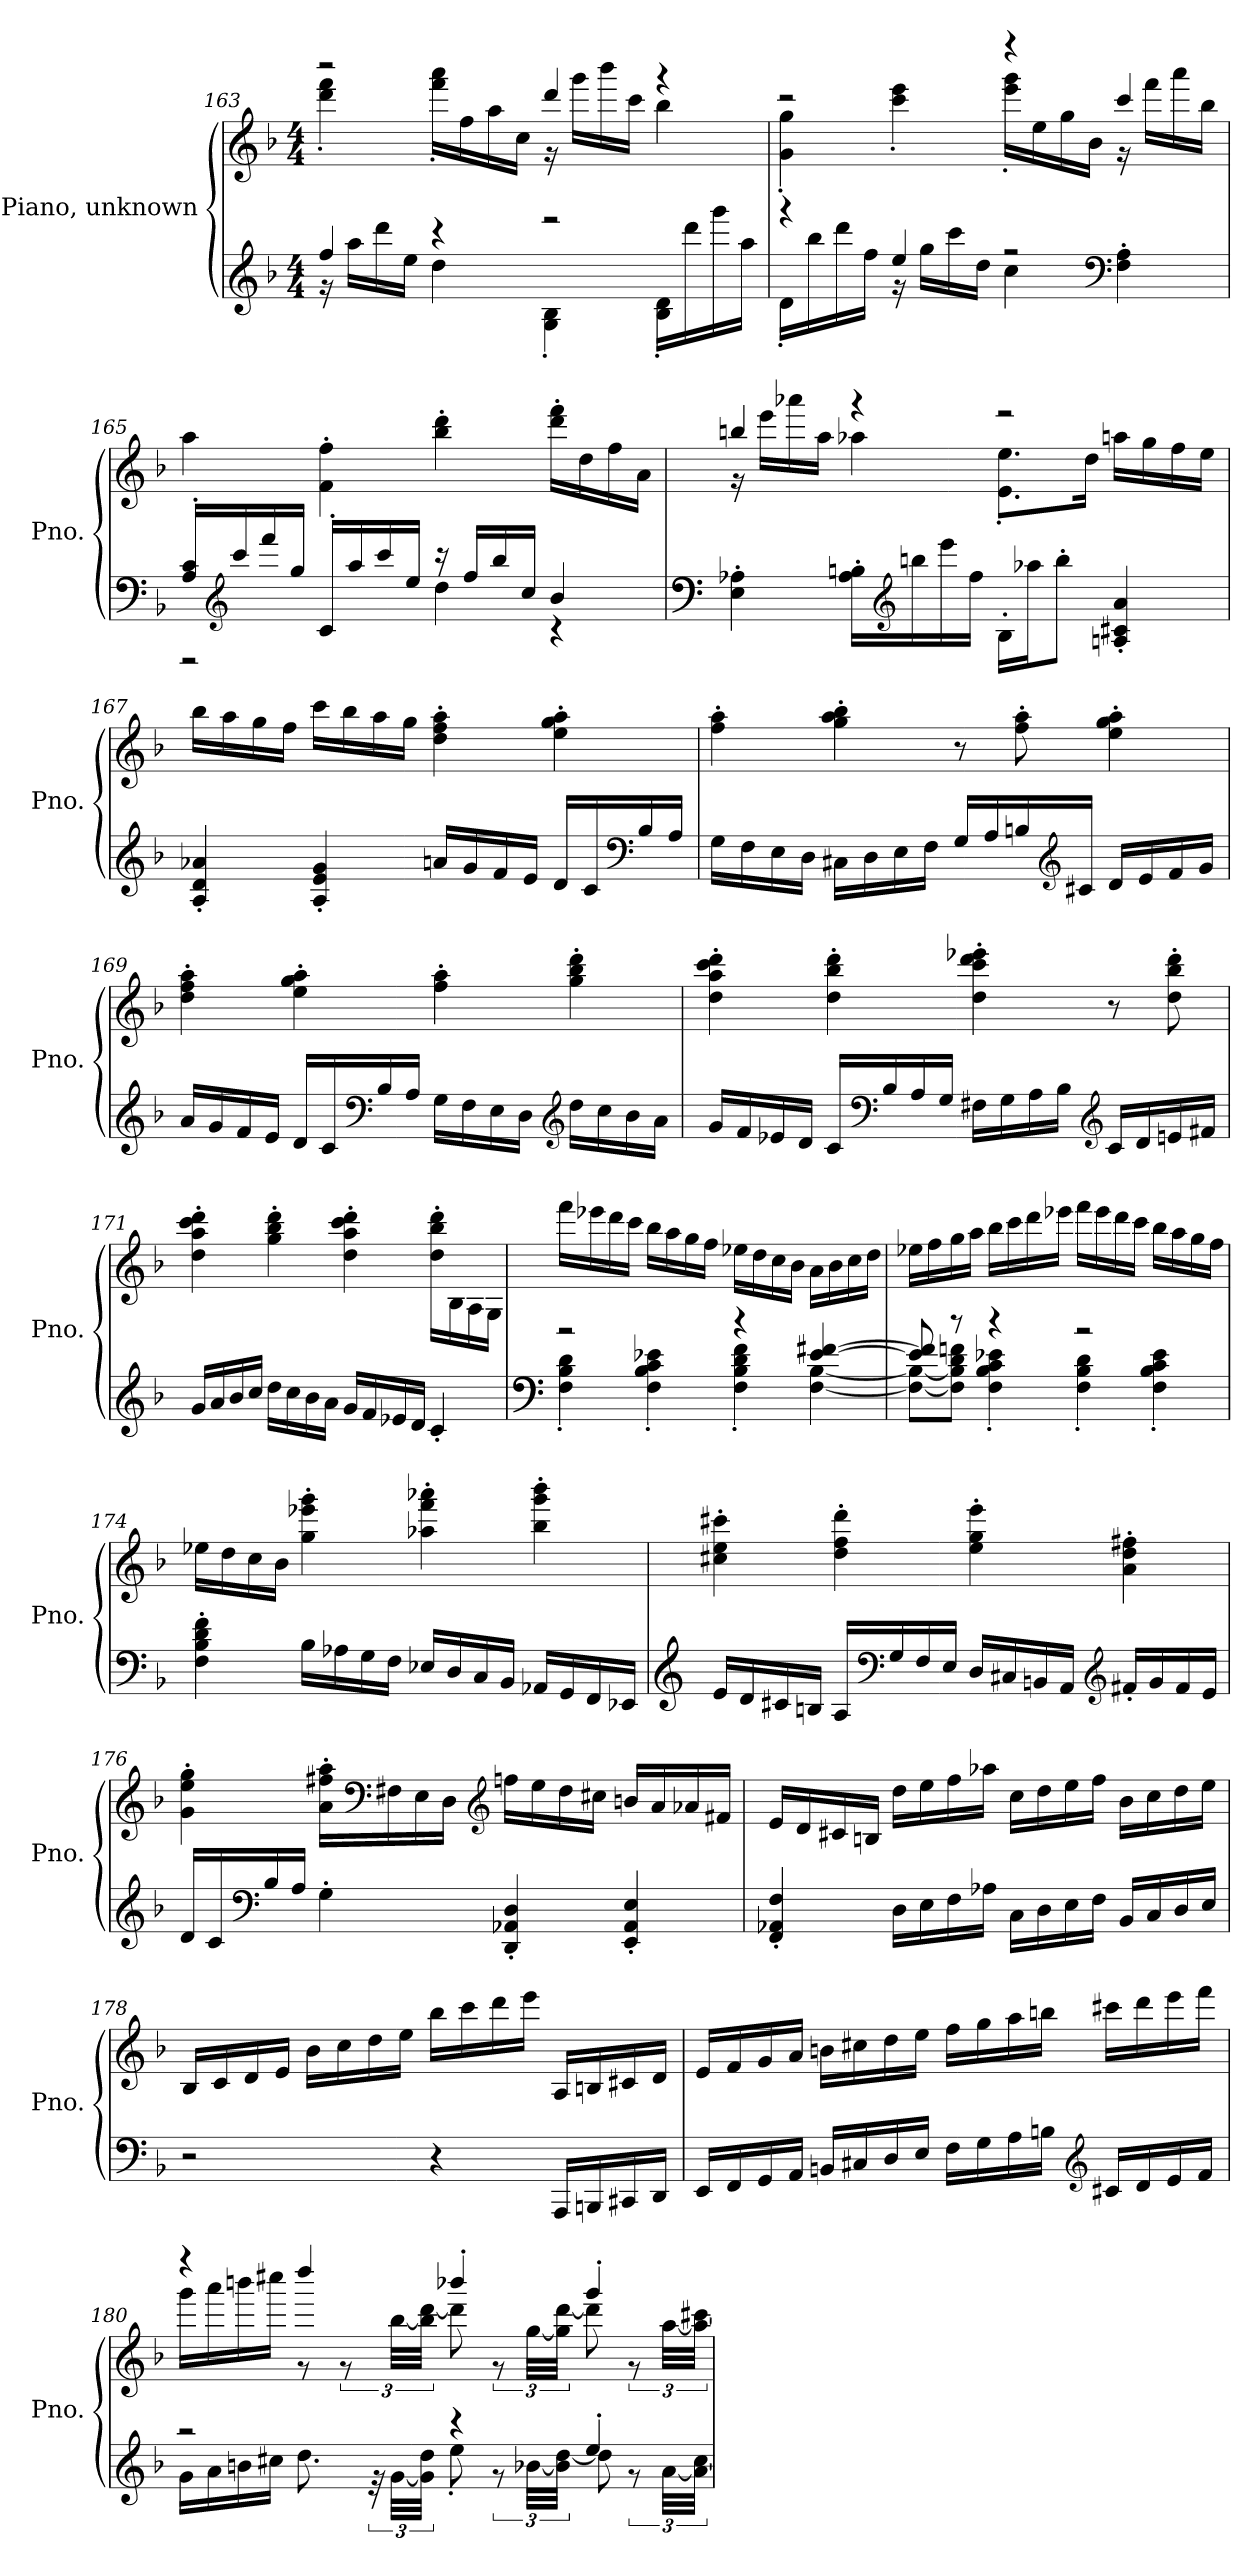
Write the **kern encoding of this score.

**kern	**kern
*part1	*part1
*staff2	*staff1
*I"Piano, unknown	*
*I'Pno.	*
!!LO:LB:g=z
*clefG2	*clefG2
*k[b-]	*k[b-]
*M4/4	*M4/4
=163	=163
*^	*^
4ff/	16r	2r	4ddd\' 4fff\'
.	16aa\LL	.	.
.	16ddd\	.	.
.	16ee\JJ	.	.
4r	4dd\	.	16fff\' 16aaa\'LL
.	.	.	16ff\
.	.	.	16aa\
.	.	.	16cc\JJ
2r	4G\' 4B-\'	4ddd/	16r
.	.	.	16ggg\LL
.	.	.	16bbb-\
.	.	.	16ccc\JJ
.	16B-\' 16d\'LL	4r	4bb-\
.	16ddd\	.	.
.	16ggg\	.	.
.	16aa\JJ	.	.
=164	=164	=164	=164
4r	16d'\LL	2r	4g\' 4gg\'
.	16bb-\	.	.
.	16ddd\	.	.
.	16ff\JJ	.	.
4ee/	16r	.	4ccc\' 4eee\'
.	16gg\LL	.	.
.	16ccc\	.	.
.	16dd\JJ	.	.
2r	4cc\	4r	16eee\' 16ggg\'LL
.	.	.	16ee\
.	.	.	16gg\
.	.	.	16b-\JJ
*clefF4	*	*	*
.	4F\' 4A\'	4ccc/	16r
.	.	.	16fff\LL
.	.	.	16aaa\
.	.	.	16bb-\JJ
*	*	*v	*v
!!LO:LB:g=z
=165	=165	=165
16A/' 16c/'LL	2r	4aa\
*clefG2	*	*
16ccc/	.	.
16fff/	.	.
16gg/JJ	.	.
16c'/LL	.	4f\' 4ff\'
16aa/	.	.
16ccc/	.	.
16ee/JJ	.	.
16r	4dd\	4bb-\' 4ddd\'
16ff/LL	.	.
16bb-/	.	.
16cc/JJ	.	.
4b-/	4r	16ddd\' 16fff\'LL
.	.	16dd\
.	.	16ff\
.	.	16a\JJ
*v	*v	*
=166	=166
*clefF4	*
*	*^
4E\' 4A-X\'	4bbn/	16r
.	.	16eee\LL
.	.	16aaa-X\
.	.	16aa\JJ
16A-\' 16Bn\'LL	4r	4aa-X\
*clefG2	*	*
16bbn\	.	.
16eee\	.	.
16ff\JJ	.	.
16B'\LL	2r	8.e\' 8.ee\'L
16aa-X\J	.	.
8bb'\J	.	.
.	.	16dd\Jk
4An/' 4c#X/' 4a/'	.	16aan\LL
.	.	16gg\
.	.	16ff\
.	.	16ee\JJ
*	*v	*v
!!LO:PB:g=z
=167	=167
4A/' 4d/' 4a-X/'	16bb-\LL
.	16aa\
.	16gg\
.	16ff\JJ
4A/' 4e/' 4g/'	16ccc\LL
.	16bb-\
.	16aa\
.	16gg\JJ
16an/LL	4dd\' 4ff\' 4aa\'
16g/	.
16f/	.
16e/JJ	.
16d/LL	4ee\' 4gg\' 4aa\'
16c/	.
*clefF4	*
16B-/	.
16A/JJ	.
=168	=168
16G\LL	4ff\' 4aa\'
16F\	.
16E\	.
16D\JJ	.
16C#X\LL	4gg\' 4aa\' 4bb-\'
16D\	.
16E\	.
16F\JJ	.
16G/LL	8r
16A/	.
16Bn/	8ff\' 8aa\'
*clefG2	*
16c#X/JJ	.
16d/LL	4ee\' 4gg\' 4aa\'
16e/	.
16f/	.
16g/JJ	.
!!LO:LB:g=z
=169	=169
16a/LL	4dd\' 4ff\' 4aa\'
16g/	.
16f/	.
16e/JJ	.
16d/LL	4ee\' 4gg\' 4aa\'
16c/	.
*clefF4	*
16B-/	.
16A/JJ	.
16G\LL	4ff\' 4aa\'
16F\	.
16E\	.
16D\JJ	.
*clefG2	*
16dd\LL	4gg\' 4bb-\' 4ddd\'
16cc\	.
16b-\	.
16a\JJ	.
=170	=170
16g/LL	4dd\' 4aa\' 4ccc\' 4ddd\'
16f/	.
16e-X/	.
16d/JJ	.
16c/LL	4dd\' 4bb-\' 4ddd\'
*clefF4	*
16B-/	.
16A/	.
16G/JJ	.
16F#X\LL	4dd\' 4ccc\' 4ddd\' 4eee-X\'
16G\	.
16A\	.
16B-\JJ	.
*clefG2	*
16c/LL	8r
16d/	.
16en/	8dd\' 8bb-\' 8ddd\'
16f#X/JJ	.
!!LO:LB:g=z
=171	=171
16g/LL	4dd\' 4aa\' 4ccc\' 4ddd\'
16a/	.
16b-/	.
16cc/JJ	.
16dd\LL	4gg\' 4bb-\' 4ddd\'
16cc\	.
16b-\	.
16a\JJ	.
16g/LL	4dd\' 4aa\' 4ccc\' 4ddd\'
16f/	.
16e-X/	.
16d/JJ	.
4c'/	16dd\' 16bb-\' 16ddd\'LL
.	16B-\
.	16A\
.	16G\JJ
=172	=172
*clefF4	*
*^	*
2r	4F\' 4B-\' 4d\'	16fff\LL
.	.	16eee-X\
.	.	16ddd\
.	.	16ccc\JJ
.	4F\' 4B-\' 4c\' 4e-X\'	16bb-\LL
.	.	16aa\
.	.	16gg\
.	.	16ff\JJ
4r	4F\' 4B-\' 4d\' 4f\'	16ee-X\LL
.	.	16dd\
.	.	16cc\
.	.	16b-\JJ
[4e-/ [4f#X/	[4F\ [4B-\	16a\LL
.	.	16b-\
.	.	16cc\
.	.	16dd\JJ
!!LO:LB:g=z
=173	=173	=173
8e-/] 8f#/]	8F\_ 8B-\_L	16ee-X\LL
.	.	16ff\
8r	8F\] 8B-\] 8d\ 8fn\J	16gg\
.	.	16aa\JJ
4r	4F\' 4B-\' 4c\' 4e-X\'	16bb-\LL
.	.	16ccc\
.	.	16ddd\
.	.	16eee-X\JJ
2r	4F\' 4B-\' 4d\'	16fff\LL
.	.	16eee-\
.	.	16ddd\
.	.	16ccc\JJ
.	4F\' 4B-\' 4c\' 4e-\'	16bb-\LL
.	.	16aa\
.	.	16gg\
.	.	16ff\JJ
*v	*v	*
=174	=174
4F\' 4B-\' 4d\' 4f\'	16ee-X\LL
.	16dd\
.	16cc\
.	16b-\JJ
16B-\LL	4gg\' 4eee-X\' 4ggg\'
16A-X\	.
16G\	.
16F\JJ	.
16E-X/LL	4aa-X\' 4fff\' 4aaa-X\'
16D/	.
16C/	.
16BB-/JJ	.
16AA-X/LL	4bb-\' 4ggg\' 4bbb-\'
16GG/	.
16FF/	.
16EE-X/JJ	.
!!LO:LB:g=z
=175	=175
*clefG2	*
16e/LL	4cc#X\' 4ee\' 4ccc#X\'
16d/	.
16c#X/	.
16Bn/JJ	.
16A/LL	4dd\' 4ff\' 4ddd\'
*clefF4	*
16G/	.
16F/	.
16E/JJ	.
16D/LL	4ee\' 4gg\' 4eee\'
16C#X/	.
16BBn/	.
16AA/JJ	.
*clefG2	*
16f#X'/LL	4a\' 4dd\' 4ff#X\'
16g/	.
16f#/	.
16e/JJ	.
!!LO:LB:g=z
=176	=176
16d/LL	4g\' 4ee\' 4gg\'
16c/	.
*clefF4	*
16B-/	.
16A/JJ	.
4G'\	16a\' 16ff#X\' 16aa\'LL
*	*clefF4
.	16F#X\
.	16E\
.	16D\JJ
*	*clefG2
4DD/' 4AA-X/' 4D/'	16ffn\LL
.	16ee\
.	16dd\
.	16cc#X\JJ
4EE/' 4AA-/' 4E/'	16bn/LL
.	16a/
.	16a-X/
.	16f#X/JJ
=177	=177
4FF/' 4AA-X/' 4F/'	16e/LL
.	16d/
.	16c#X/
.	16Bn/JJ
16D\LL	16dd\LL
16E\	16ee\
16F\	16ff\
16A-X\JJ	16aa-X\JJ
16C\LL	16cc\LL
16D\	16dd\
16E\	16ee\
16F\JJ	16ff\JJ
16BB-/LL	16b-\LL
16C/	16cc\
16D/	16dd\
16E/JJ	16ee\JJ
!!LO:PB:g=z
=178	=178
2r	16B-/LL
.	16c/
.	16d/
.	16e/JJ
.	16b-\LL
.	16cc\
.	16dd\
.	16ee\JJ
4r	16bb-\LL
.	16ccc\
.	16ddd\
.	16eee\JJ
16AAA/LL	16A/LL
16BBBn/	16Bn/
16CC#X/	16c#X/
16DD/JJ	16d/JJ
=179	=179
16EE/LL	16e/LL
16FF/	16f/
16GG/	16g/
16AA/JJ	16a/JJ
16BBn/LL	16bn\LL
16C#X/	16cc#X\
16D/	16dd\
16E/JJ	16ee\JJ
16F\LL	16ff\LL
16G\	16gg\
16A\	16aa\
16Bn\JJ	16bbn\JJ
*clefG2	*
16c#X/LL	16ccc#X\LL
16d/	16ddd\
16e/	16eee\
16f/JJ	16fff\JJ
!!LO:LB:g=z
=180	=180
*^	*^
2r	16g\LL	4r	16ggg\LL
.	16a\	.	16aaa\
.	16bn\	.	16bbbn\
.	16cc#X\JJ	.	16cccc#X\JJ
.	8.dd\	4dddd/	8r
.	.	.	12r
.	48r	.	.
.	[48g\LLL	.	[48bb-\LLL
.	48g\] 48dd\JJJ	.	48bb-\] [48ddd\JJJ
4r	8ee'\	4bbb-X'/	8ddd\]
.	12r	.	12r
.	[48b-X\LLL	.	[48gg\LLL
.	48b-\] [48dd\JJJ	.	48gg\] [48ddd\JJJ
4ee'/	8dd\]	4ggg'/	8ddd\]
.	12r	.	12r
.	[48a\LLL	.	[48aa\LLL
.	48a\] [48cc#\JJJ	.	48aa\] [48ccc#X\JJJ
*v	*v	*	*
*	*v	*v
=	=
*-	*-
